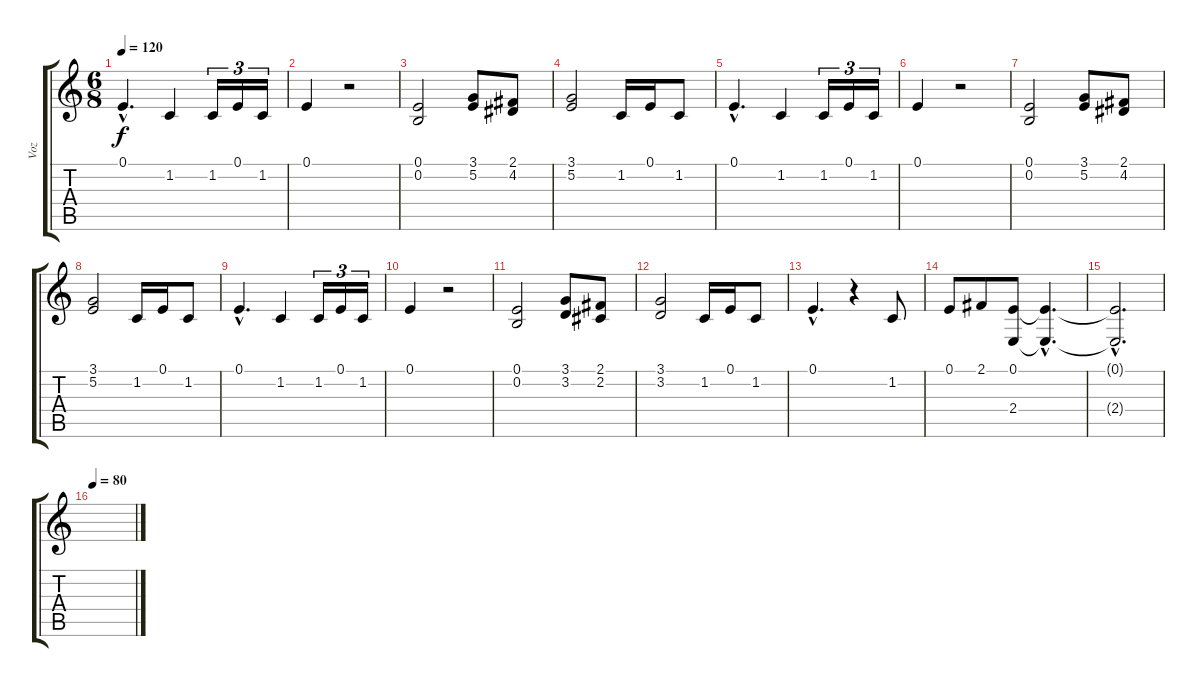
\track ("Voz" "Voz") {instrument lead6voice}
\staff {score tabs}
\tuning (E4 B3 G3 D3 A2 E2) {hide}
\ts (6 8)
\tempo 120
\clef g2
\ks c
0.1{hac}.4{d dy f} 1.2.4 1.2.16{tu (3 2)} 0.1.16{tu (3 2)} 1.2.16{tu (3 2)} |
0.1.4 r.2 |
(0.1 0.2).2 (3.1 5.2).8 (2.1 4.2).8 |
(3.1 5.2).2 1.2.16 0.1.16 1.2.8 |
0.1{hac}.4{d} 1.2.4 1.2.16{tu (3 2)} 0.1.16{tu (3 2)} 1.2.16{tu (3 2)} |
0.1.4 r.2 |
(0.1 0.2).2 (3.1 5.2).8 (2.1 4.2).8 |
(3.1 5.2).2 1.2.16 0.1.16 1.2.8 |
0.1{hac}.4{d} 1.2.4 1.2.16{tu (3 2)} 0.1.16{tu (3 2)} 1.2.16{tu (3 2)} |
0.1.4 r.2 |
(0.1 0.2).2 (3.1 3.2).8 (2.1 2.2).8 |
(3.1 3.2).2 1.2.16 0.1.16 1.2.8 |
0.1{hac}.4{d} r.4 1.2.8 |
0.1.8 2.1.8 (0.1 2.4).8 (0.1{hac t} 2.4{hac t}).4{d} |
(0.1{hac t} 2.4{hac t}).2{d} |
\tempo 80
